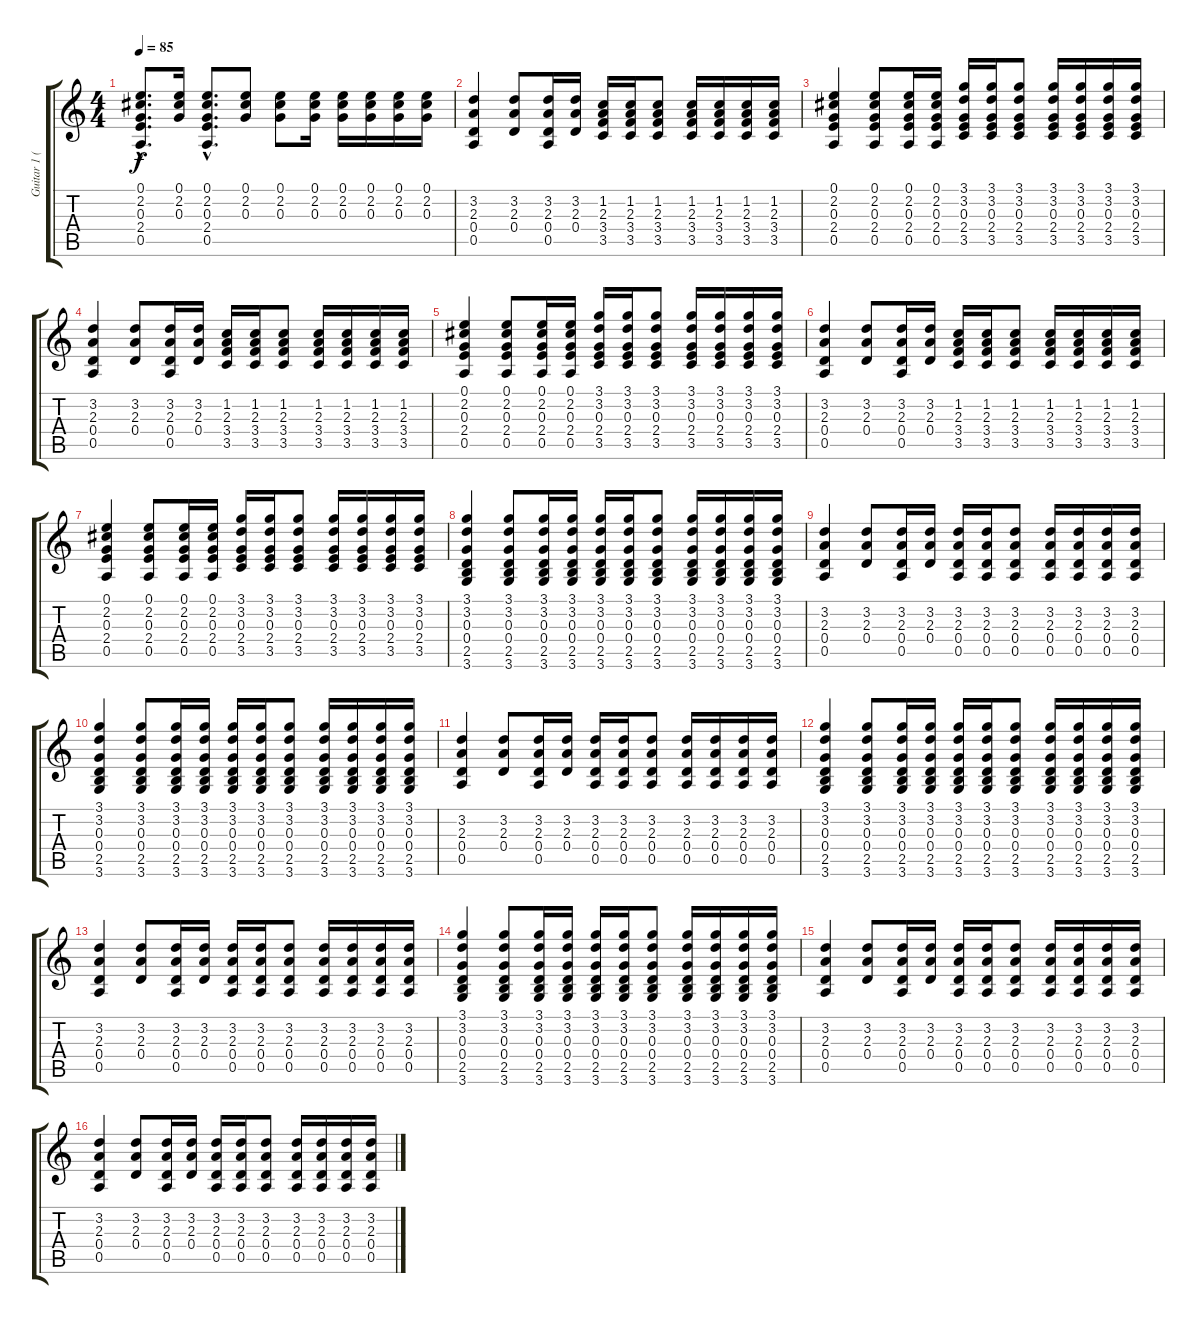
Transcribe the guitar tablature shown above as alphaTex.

\track ("Guitar 1 (Gem Archer)" "Guitar 1 (") {instrument overdrivenguitar}
\staff {score tabs}
\tuning (E4 B3 G3 D3 A2 E2) {hide}
\ts (4 4)
\tempo 85
\clef g2
\ks c
(0.1{hac} 2.2{hac} 0.3{hac} 2.4{hac} 0.5{hac}).8{d dy f} (0.1 2.2 0.3).16 (0.1{hac} 2.2{hac} 0.3{hac} 2.4{hac} 0.5{hac}).8{d} (0.1 2.2 0.3).8 (0.1 2.2 0.3).8 (0.1 2.2 0.3).16 (0.1 2.2 0.3).16 (0.1 2.2 0.3).16 (0.1 2.2 0.3).16 (0.1 2.2 0.3).16 |
(3.2 2.3 0.4 0.5).4 (3.2 2.3 0.4).8 (3.2 2.3 0.4 0.5).16 (3.2 2.3 0.4).16 (1.2 2.3 3.4 3.5).16 (1.2 2.3 3.4 3.5).16 (1.2 2.3 3.4 3.5).8 (1.2 2.3 3.4 3.5).16 (1.2 2.3 3.4 3.5).16 (1.2 2.3 3.4 3.5).16 (1.2 2.3 3.4 3.5).16 |
(0.1 2.2 0.3 2.4 0.5).4 (0.1 2.2 0.3 2.4 0.5).8 (0.1 2.2 0.3 2.4 0.5).16 (0.1 2.2 0.3 2.4 0.5).16 (3.1 3.2 0.3 2.4 3.5).16 (3.1 3.2 0.3 2.4 3.5).16 (3.1 3.2 0.3 2.4 3.5).8 (3.1 3.2 0.3 2.4 3.5).16 (3.1 3.2 0.3 2.4 3.5).16 (3.1 3.2 0.3 2.4 3.5).16 (3.1 3.2 0.3 2.4 3.5).16 |
(3.2 2.3 0.4 0.5).4 (3.2 2.3 0.4).8 (3.2 2.3 0.4 0.5).16 (3.2 2.3 0.4).16 (1.2 2.3 3.4 3.5).16 (1.2 2.3 3.4 3.5).16 (1.2 2.3 3.4 3.5).8 (1.2 2.3 3.4 3.5).16 (1.2 2.3 3.4 3.5).16 (1.2 2.3 3.4 3.5).16 (1.2 2.3 3.4 3.5).16 |
(0.1 2.2 0.3 2.4 0.5).4 (0.1 2.2 0.3 2.4 0.5).8 (0.1 2.2 0.3 2.4 0.5).16 (0.1 2.2 0.3 2.4 0.5).16 (3.1 3.2 0.3 2.4 3.5).16 (3.1 3.2 0.3 2.4 3.5).16 (3.1 3.2 0.3 2.4 3.5).8 (3.1 3.2 0.3 2.4 3.5).16 (3.1 3.2 0.3 2.4 3.5).16 (3.1 3.2 0.3 2.4 3.5).16 (3.1 3.2 0.3 2.4 3.5).16 |
(3.2 2.3 0.4 0.5).4 (3.2 2.3 0.4).8 (3.2 2.3 0.4 0.5).16 (3.2 2.3 0.4).16 (1.2 2.3 3.4 3.5).16 (1.2 2.3 3.4 3.5).16 (1.2 2.3 3.4 3.5).8 (1.2 2.3 3.4 3.5).16 (1.2 2.3 3.4 3.5).16 (1.2 2.3 3.4 3.5).16 (1.2 2.3 3.4 3.5).16 |
(0.1 2.2 0.3 2.4 0.5).4 (0.1 2.2 0.3 2.4 0.5).8 (0.1 2.2 0.3 2.4 0.5).16 (0.1 2.2 0.3 2.4 0.5).16 (3.1 3.2 0.3 2.4 3.5).16 (3.1 3.2 0.3 2.4 3.5).16 (3.1 3.2 0.3 2.4 3.5).8 (3.1 3.2 0.3 2.4 3.5).16 (3.1 3.2 0.3 2.4 3.5).16 (3.1 3.2 0.3 2.4 3.5).16 (3.1 3.2 0.3 2.4 3.5).16 |
(3.1 3.2 0.3 0.4 2.5 3.6).4 (3.1 3.2 0.3 0.4 2.5 3.6).8 (3.1 3.2 0.3 0.4 2.5 3.6).16 (3.1 3.2 0.3 0.4 2.5 3.6).16 (3.1 3.2 0.3 0.4 2.5 3.6).16 (3.1 3.2 0.3 0.4 2.5 3.6).16 (3.1 3.2 0.3 0.4 2.5 3.6).8 (3.1 3.2 0.3 0.4 2.5 3.6).16 (3.1 3.2 0.3 0.4 2.5 3.6).16 (3.1 3.2 0.3 0.4 2.5 3.6).16 (3.1 3.2 0.3 0.4 2.5 3.6).16 |
(3.2 2.3 0.4 0.5).4 (3.2 2.3 0.4).8 (3.2 2.3 0.4 0.5).16 (3.2 2.3 0.4).16 (3.2 2.3 0.4 0.5).16 (3.2 2.3 0.4 0.5).16 (3.2 2.3 0.4 0.5).8 (3.2 2.3 0.4 0.5).16 (3.2 2.3 0.4 0.5).16 (3.2 2.3 0.4 0.5).16 (3.2 2.3 0.4 0.5).16 |
(3.1 3.2 0.3 0.4 2.5 3.6).4 (3.1 3.2 0.3 0.4 2.5 3.6).8 (3.1 3.2 0.3 0.4 2.5 3.6).16 (3.1 3.2 0.3 0.4 2.5 3.6).16 (3.1 3.2 0.3 0.4 2.5 3.6).16 (3.1 3.2 0.3 0.4 2.5 3.6).16 (3.1 3.2 0.3 0.4 2.5 3.6).8 (3.1 3.2 0.3 0.4 2.5 3.6).16 (3.1 3.2 0.3 0.4 2.5 3.6).16 (3.1 3.2 0.3 0.4 2.5 3.6).16 (3.1 3.2 0.3 0.4 2.5 3.6).16 |
(3.2 2.3 0.4 0.5).4 (3.2 2.3 0.4).8 (3.2 2.3 0.4 0.5).16 (3.2 2.3 0.4).16 (3.2 2.3 0.4 0.5).16 (3.2 2.3 0.4 0.5).16 (3.2 2.3 0.4 0.5).8 (3.2 2.3 0.4 0.5).16 (3.2 2.3 0.4 0.5).16 (3.2 2.3 0.4 0.5).16 (3.2 2.3 0.4 0.5).16 |
(3.1 3.2 0.3 0.4 2.5 3.6).4 (3.1 3.2 0.3 0.4 2.5 3.6).8 (3.1 3.2 0.3 0.4 2.5 3.6).16 (3.1 3.2 0.3 0.4 2.5 3.6).16 (3.1 3.2 0.3 0.4 2.5 3.6).16 (3.1 3.2 0.3 0.4 2.5 3.6).16 (3.1 3.2 0.3 0.4 2.5 3.6).8 (3.1 3.2 0.3 0.4 2.5 3.6).16 (3.1 3.2 0.3 0.4 2.5 3.6).16 (3.1 3.2 0.3 0.4 2.5 3.6).16 (3.1 3.2 0.3 0.4 2.5 3.6).16 |
(3.2 2.3 0.4 0.5).4 (3.2 2.3 0.4).8 (3.2 2.3 0.4 0.5).16 (3.2 2.3 0.4).16 (3.2 2.3 0.4 0.5).16 (3.2 2.3 0.4 0.5).16 (3.2 2.3 0.4 0.5).8 (3.2 2.3 0.4 0.5).16 (3.2 2.3 0.4 0.5).16 (3.2 2.3 0.4 0.5).16 (3.2 2.3 0.4 0.5).16 |
(3.1 3.2 0.3 0.4 2.5 3.6).4 (3.1 3.2 0.3 0.4 2.5 3.6).8 (3.1 3.2 0.3 0.4 2.5 3.6).16 (3.1 3.2 0.3 0.4 2.5 3.6).16 (3.1 3.2 0.3 0.4 2.5 3.6).16 (3.1 3.2 0.3 0.4 2.5 3.6).16 (3.1 3.2 0.3 0.4 2.5 3.6).8 (3.1 3.2 0.3 0.4 2.5 3.6).16 (3.1 3.2 0.3 0.4 2.5 3.6).16 (3.1 3.2 0.3 0.4 2.5 3.6).16 (3.1 3.2 0.3 0.4 2.5 3.6).16 |
(3.2 2.3 0.4 0.5).4 (3.2 2.3 0.4).8 (3.2 2.3 0.4 0.5).16 (3.2 2.3 0.4).16 (3.2 2.3 0.4 0.5).16 (3.2 2.3 0.4 0.5).16 (3.2 2.3 0.4 0.5).8 (3.2 2.3 0.4 0.5).16 (3.2 2.3 0.4 0.5).16 (3.2 2.3 0.4 0.5).16 (3.2 2.3 0.4 0.5).16 |
(3.2 2.3 0.4 0.5).4 (3.2 2.3 0.4).8 (3.2 2.3 0.4 0.5).16 (3.2 2.3 0.4).16 (3.2 2.3 0.4 0.5).16 (3.2 2.3 0.4 0.5).16 (3.2 2.3 0.4 0.5).8 (3.2 2.3 0.4 0.5).16 (3.2 2.3 0.4 0.5).16 (3.2 2.3 0.4 0.5).16 (3.2 2.3 0.4 0.5).16
